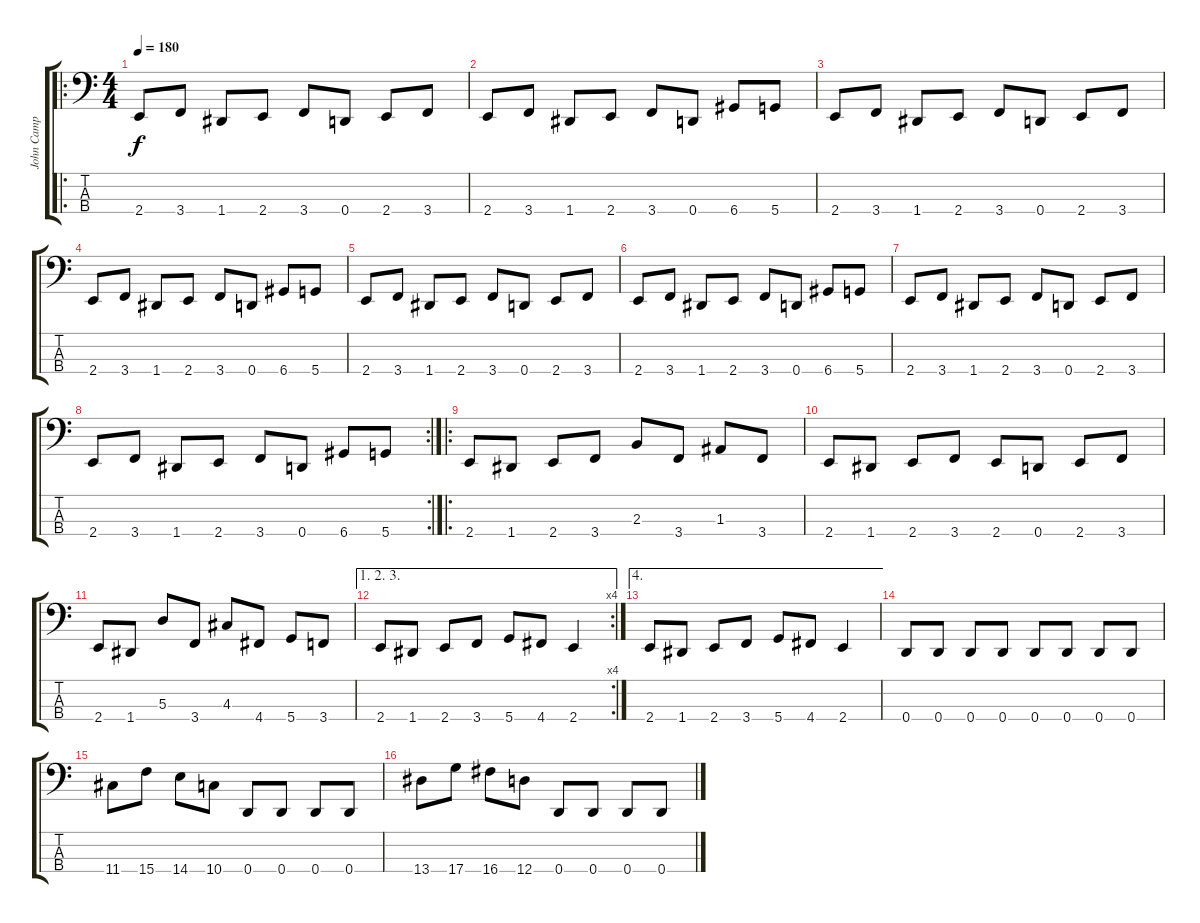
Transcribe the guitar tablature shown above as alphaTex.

\track ("John Camp Bell" "John Camp ") {instrument electricbasspick}
\staff {score tabs}
\tuning (G2 D2 A1 D1) {hide}
\ro
\ts (4 4)
\section ("" "")
\tempo 180
\clef f4
\ks c
2.4.8{dy f instrument electricbasspick} 3.4.8 1.4.8 2.4.8 3.4.8 0.4.8 2.4.8 3.4.8 |
2.4.8 3.4.8 1.4.8 2.4.8 3.4.8 0.4.8 6.4.8 5.4.8 |
2.4.8 3.4.8 1.4.8 2.4.8 3.4.8 0.4.8 2.4.8 3.4.8 |
2.4.8 3.4.8 1.4.8 2.4.8 3.4.8 0.4.8 6.4.8 5.4.8 |
2.4.8 3.4.8 1.4.8 2.4.8 3.4.8 0.4.8 2.4.8 3.4.8 |
2.4.8 3.4.8 1.4.8 2.4.8 3.4.8 0.4.8 6.4.8 5.4.8 |
2.4.8 3.4.8 1.4.8 2.4.8 3.4.8 0.4.8 2.4.8 3.4.8 |
\rc 2
2.4.8 3.4.8 1.4.8 2.4.8 3.4.8 0.4.8 6.4.8 5.4.8 |
\ro
\section ("" "")
2.4.8 1.4.8 2.4.8 3.4.8 2.3.8 3.4.8 1.3.8 3.4.8 |
2.4.8 1.4.8 2.4.8 3.4.8 2.4.8 0.4.8 2.4.8 3.4.8 |
2.4.8 1.4.8 5.3.8 3.4.8 4.3.8 4.4.8 5.4.8 3.4.8 |
\ae (1 2 3)
\rc 4
2.4.8 1.4.8 2.4.8 3.4.8 5.4.8 4.4.8 2.4.4 |
\ae 4
\section ("" "")
2.4.8 1.4.8 2.4.8 3.4.8 5.4.8 4.4.8 2.4.4 |
\section ("" "")
0.4.8 0.4.8 0.4.8 0.4.8 0.4.8 0.4.8 0.4.8 0.4.8 |
11.4.8 15.4.8 14.4.8 10.4.8 0.4.8 0.4.8 0.4.8 0.4.8 |
13.4.8 17.4.8 16.4.8 12.4.8 0.4.8 0.4.8 0.4.8 0.4.8
